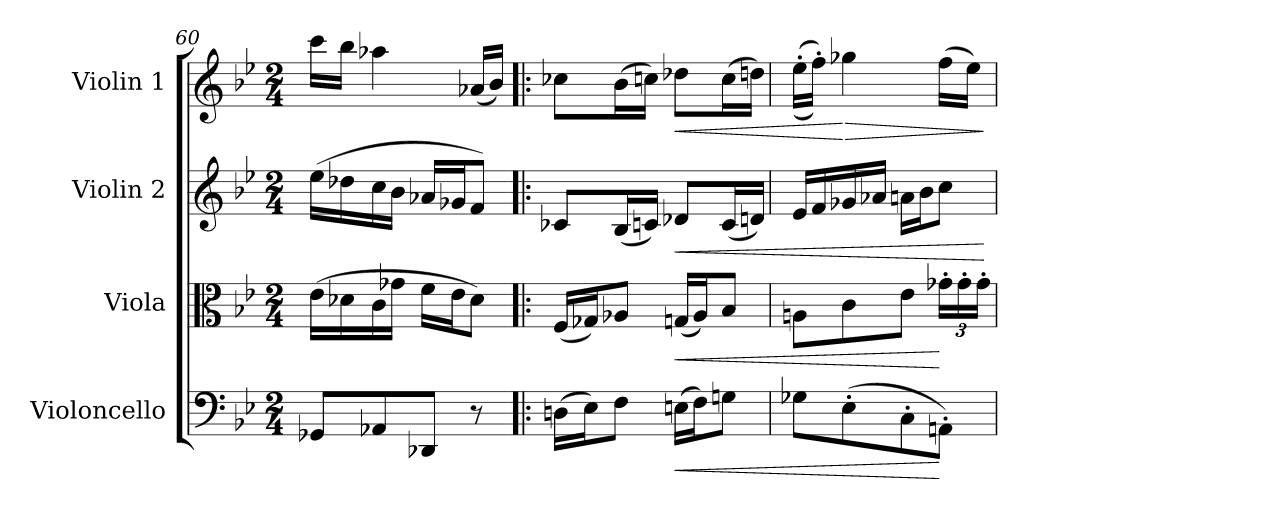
**kern	**dynam	**kern	**dynam	**kern	**dynam	**kern	**dynam
*part4	*part4	*part3	*part3	*part2	*part2	*part1	*part1
*staff4	*staff4	*staff3	*staff3	*staff2	*staff2	*staff1	*staff1
*I"Violoncello	*	*I"Viola	*	*I"Violin 2	*	*I"Violin 1	*
*I'Vc	*	*I'Vla	*	*I'Vln	*	*I'Vln	*
*clefF4	*	*clefC3	*	*clefG2	*	*clefG2	*
*k[b-e-]	*	*k[b-e-]	*	*k[b-e-]	*	*k[b-e-]	*
*M2/4	*	*M2/4	*	*M2/4	*	*M2/4	*
=60	=60	=60	=60	=60	=60	=60	=60
8GG-X/L	.	(16e-\LL	.	(16ee-\LL	.	16ccc\LL	.
.	.	16d-X\	.	16dd-X\	.	16bb-\JJ	.
8AA-X/	.	16c\	.	16cc\	.	4aa-X\	.
.	.	16g-X\JJ	.	16b-\JJ	.	.	.
8DD-X/J	.	16f\LL	.	16a-X/LL	.	.	.
.	.	16e-\J	.	16g-X/J	.	.	.
8r	.	8d-\J)	.	8f/J)	.	(16a-X/LL	.
.	.	.	.	.	.	16b-/JJ)	.
=61!|:	=61!|:	=61!|:	=61!|:	=61!|:	=61!|:	=61!|:	=61!|:
(16Dn\LL	.	(16F/LL	.	8c-X/L	.	8cc-X\L	.
16E-\J)	.	16G-X/J)	.	.	.	.	.
8F\J	.	8A-X/J	.	(16B-/L	.	(16b-\L	.
.	.	.	.	16cn/JJ)	.	16ccn\JJ)	.
!	!LO:HP:b	!	!LO:HP:b	!	!LO:HP:b	!	!LO:HP:b
(16En\LL	<	(16Gn/LL	<	8d-X/L	<	8dd-X\L	<
16F\J)	.	16A-/J)	.	.	.	.	.
8Gn\J	.	8B-/J	.	(16c/L	.	(16cc\L	.
.	.	.	.	16dn/JJ)	.	16ddn\JJ)	.
!!LO:LB:g=z
=62	=62	=62	=62	=62	=62	=62	=62
8G-X\L	.	8An\L	.	16e-/LL	.	((16ee-'\LL	.
.	.	.	.	16f/	.	16ff'\JJ))	.
!	!	!	!	!	!	!	!LO:HP:n=1:b
(8E-'\	.	8c\	.	16g-X/	.	4gg-X\	[ >
.	.	.	.	16a-X/JJ	.	.	.
8C'\	.	8e-\J	.	16an\LL	.	.	.
.	.	.	.	16b-\J	.	.	.
*	*	*Xbrackettup	*	*	*	*	*
8AAn'\J)	[	24g-X'\LL	[	8cc\J	.	(16ff\LL	.
.	.	24g-'\	.	.	.	.	.
.	.	.	.	.	.	16ee-\JJ)	.
.	.	24g-'\JJ	.	.	.	.	.
.	.	.	.	.	[	.	]
=	=	=	=	=	=	=	=
*-	*-	*-	*-	*-	*-	*-	*-
